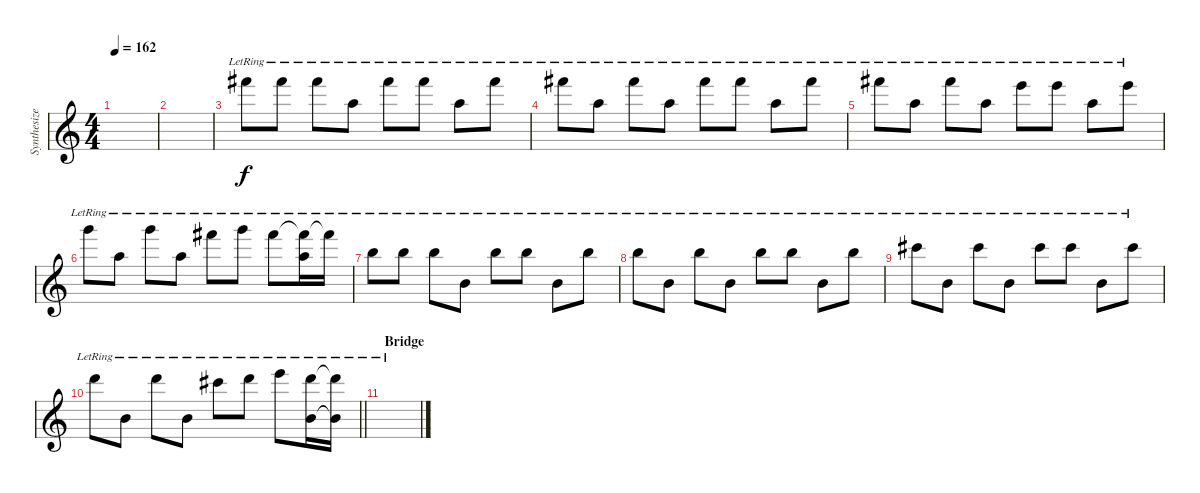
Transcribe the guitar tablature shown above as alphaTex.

\track ("Synthesizer" "Synthesize") {instrument lead1square}
\staff {score}
\tuning (E4 B3 G3 D3 A2 E2 B1) {hide}
\ts (4 4)
\tempo 162
\clef g2
\ks c
|
|
26.1{lr}.8 26.1{lr}.8 26.1{lr}.8 17.1{lr}.8 26.1{lr}.8 26.1{lr}.8 17.1{lr}.8 26.1{lr}.8 |
26.1{lr}.8 17.1{lr}.8 26.1{lr}.8 17.1{lr}.8 26.1{lr}.8 26.1{lr}.8 17.1{lr}.8 26.1{lr}.8 |
26.1{lr}.8 17.1{lr}.8 26.1{lr}.8 17.1{lr}.8 24.1{lr}.8 24.1{lr}.8 17.1{lr}.8 24.1{lr}.8 |
27.1{lr}.8 17.1{lr}.8 27.1{lr}.8 17.1{lr}.8 26.1{lr}.8 27.1{lr}.8 26.1{lr}.8 (26.1{lr t} 22.2{lr}).16 26.1{lr t}.16 |
19.1{lr}.8 19.1{lr}.8 19.1{lr}.8 7.1{lr}.8 19.1{lr}.8 19.1{lr}.8 7.1{lr}.8 19.1{lr}.8{volume 6} |
19.1{lr}.8 7.1{lr}.8 19.1{lr}.8 7.1{lr}.8 19.1{lr}.8 19.1{lr}.8 7.1{lr}.8 19.1{lr}.8 |
21.1{lr}.8 7.1{lr}.8 21.1{lr}.8 7.1{lr}.8 21.1{lr}.8 21.1{lr}.8 7.1{lr}.8 21.1{lr}.8 |
\barLineRight lightlight
22.1{lr}.8 7.1{lr}.8 22.1{lr}.8 7.1{lr}.8 21.1{lr}.8 22.1{lr}.8 24.1{lr}.8 (7.1{lr} 27.2{lr}).16 (7.1{lr t} 27.2{lr t}).16 |
\section ("" "Bridge")
